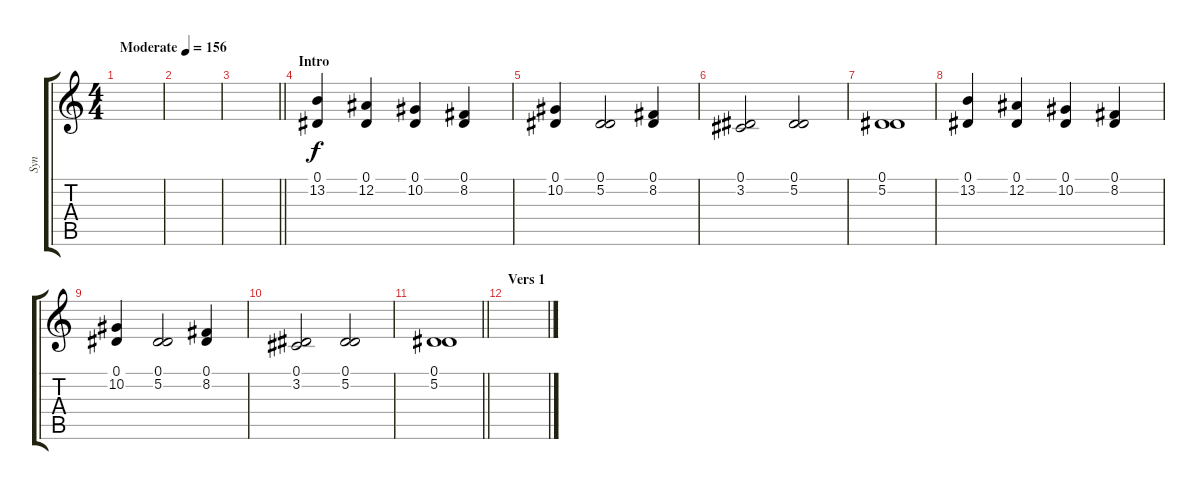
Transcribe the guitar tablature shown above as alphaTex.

\track ("Syn" "Syn") {instrument tremolostrings}
\staff {score tabs}
\tuning (Eb4 Bb3 Gb3 Db3 Ab2 Eb2) {hide}
\ts (4 4)
\tempo (156 "Moderate")
\clef g2
\ks c
|
|
\barLineRight lightlight
|
\section ("" "Intro ")
(0.1 13.2).4 (0.1 12.2).4 (0.1 10.2).4 (0.1 8.2).4 |
(0.1 10.2).4 (0.1 5.2).2 (0.1 8.2).4 |
(0.1 3.2).2 (0.1 5.2).2 |
(0.1 5.2).1 |
(0.1 13.2).4 (0.1 12.2).4 (0.1 10.2).4 (0.1 8.2).4 |
(0.1 10.2).4 (0.1 5.2).2 (0.1 8.2).4 |
(0.1 3.2).2 (0.1 5.2).2 |
\barLineRight lightlight
(0.1 5.2).1 |
\section ("" "Vers 1")
